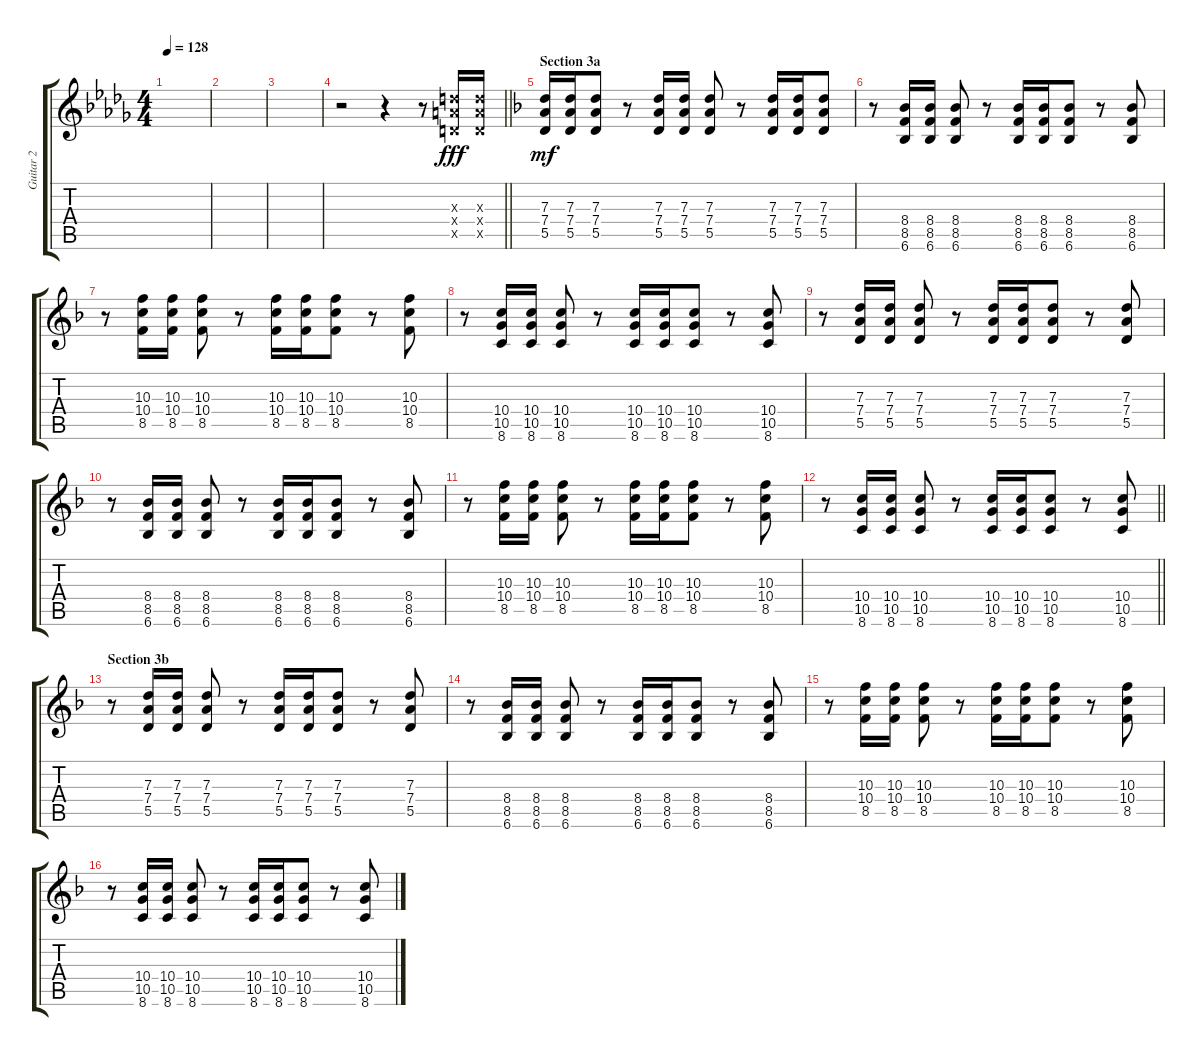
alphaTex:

\track ("Guitar 2" "Guitar 2") {instrument electricguitarclean}
\staff {score tabs}
\tuning (E4 B3 G3 D3 A2 E2) {hide}
\ts (4 4)
\tempo 128
\clef g2
\ks db
|
|
|
\barLineRight lightlight
r.2 r.4{instrument overdrivenguitar} r.8 (7.3{x} 7.4{x} 5.5{x}).16{dy fff} (7.3{x} 7.4{x} 5.5{x}).16 |
\section ("" "Section 3a")
\ks f
(7.3 7.4 5.5).16{dy mf volume 11 instrument overdrivenguitar} (7.3 7.4 5.5).16 (7.3 7.4 5.5).8 r.8 (7.3 7.4 5.5).16 (7.3 7.4 5.5).16 (7.3 7.4 5.5).8 r.8 (7.3 7.4 5.5).16 (7.3 7.4 5.5).16 (7.3 7.4 5.5).8 |
r.8 (8.4 8.5 6.6).16 (8.4 8.5 6.6).16 (8.4 8.5 6.6).8 r.8 (8.4 8.5 6.6).16 (8.4 8.5 6.6).16 (8.4 8.5 6.6).8 r.8 (8.4 8.5 6.6).8 |
r.8 (10.3 10.4 8.5).16 (10.3 10.4 8.5).16 (10.3 10.4 8.5).8 r.8 (10.3 10.4 8.5).16 (10.3 10.4 8.5).16 (10.3 10.4 8.5).8 r.8 (10.3 10.4 8.5).8 |
r.8 (10.4 10.5 8.6).16 (10.4 10.5 8.6).16 (10.4 10.5 8.6).8 r.8 (10.4 10.5 8.6).16 (10.4 10.5 8.6).16 (10.4 10.5 8.6).8 r.8 (10.4 10.5 8.6).8 |
r.8 (7.3 7.4 5.5).16 (7.3 7.4 5.5).16 (7.3 7.4 5.5).8 r.8 (7.3 7.4 5.5).16 (7.3 7.4 5.5).16 (7.3 7.4 5.5).8 r.8 (7.3 7.4 5.5).8 |
r.8 (8.4 8.5 6.6).16 (8.4 8.5 6.6).16 (8.4 8.5 6.6).8 r.8 (8.4 8.5 6.6).16 (8.4 8.5 6.6).16 (8.4 8.5 6.6).8 r.8 (8.4 8.5 6.6).8 |
r.8 (10.3 10.4 8.5).16 (10.3 10.4 8.5).16 (10.3 10.4 8.5).8 r.8 (10.3 10.4 8.5).16 (10.3 10.4 8.5).16 (10.3 10.4 8.5).8 r.8 (10.3 10.4 8.5).8 |
\barLineRight lightlight
r.8 (10.4 10.5 8.6).16 (10.4 10.5 8.6).16 (10.4 10.5 8.6).8 r.8 (10.4 10.5 8.6).16 (10.4 10.5 8.6).16 (10.4 10.5 8.6).8 r.8 (10.4 10.5 8.6).8 |
\section ("" "Section 3b")
r.8 (7.3 7.4 5.5).16 (7.3 7.4 5.5).16 (7.3 7.4 5.5).8 r.8 (7.3 7.4 5.5).16 (7.3 7.4 5.5).16 (7.3 7.4 5.5).8 r.8 (7.3 7.4 5.5).8 |
r.8 (8.4 8.5 6.6).16 (8.4 8.5 6.6).16 (8.4 8.5 6.6).8 r.8 (8.4 8.5 6.6).16 (8.4 8.5 6.6).16 (8.4 8.5 6.6).8 r.8 (8.4 8.5 6.6).8 |
r.8 (10.3 10.4 8.5).16 (10.3 10.4 8.5).16 (10.3 10.4 8.5).8 r.8 (10.3 10.4 8.5).16 (10.3 10.4 8.5).16 (10.3 10.4 8.5).8 r.8 (10.3 10.4 8.5).8 |
r.8 (10.4 10.5 8.6).16 (10.4 10.5 8.6).16 (10.4 10.5 8.6).8 r.8 (10.4 10.5 8.6).16 (10.4 10.5 8.6).16 (10.4 10.5 8.6).8 r.8 (10.4 10.5 8.6).8
